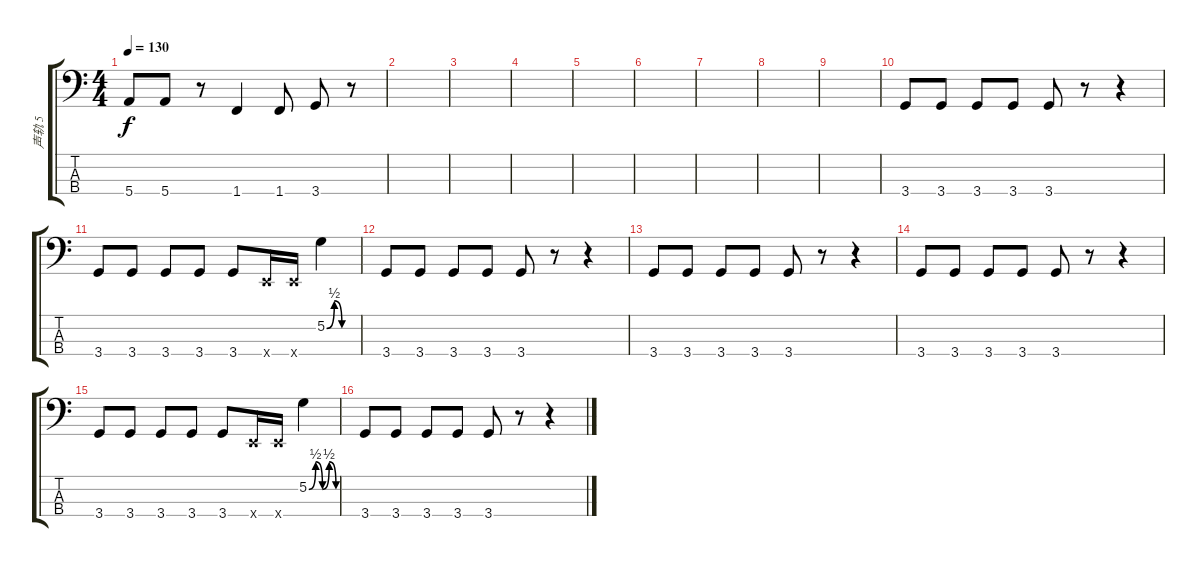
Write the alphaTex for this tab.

\track ("声轨 5" "声轨 5") {instrument slapbass1}
\staff {score tabs}
\tuning (G2 D2 A1 E1) {hide}
\ts (4 4)
\tempo 130
\clef f4
\ks c
5.4.8{dy f} 5.4.8 r.8 1.4.4 1.4.8 3.4.8 r.8 |
|
|
|
|
|
|
|
|
3.4.8 3.4.8 3.4.8 3.4.8 3.4.8 r.8 r.4 |
3.4.8 3.4.8 3.4.8 3.4.8 3.4.8 0.4{x}.16 0.4{x}.16 5.2{be (custom 0 0 15 2 30 0 60 0)}.4 |
3.4.8 3.4.8 3.4.8 3.4.8 3.4.8 r.8 r.4 |
3.4.8 3.4.8 3.4.8 3.4.8 3.4.8 r.8 r.4 |
3.4.8 3.4.8 3.4.8 3.4.8 3.4.8 r.8 r.4 |
3.4.8 3.4.8 3.4.8 3.4.8 3.4.8 0.4{x}.16 0.4{x}.16 5.2{be (custom 0 0 15 2 30 0 45 2 60 0)}.4 |
3.4.8 3.4.8 3.4.8 3.4.8 3.4.8 r.8 r.4
